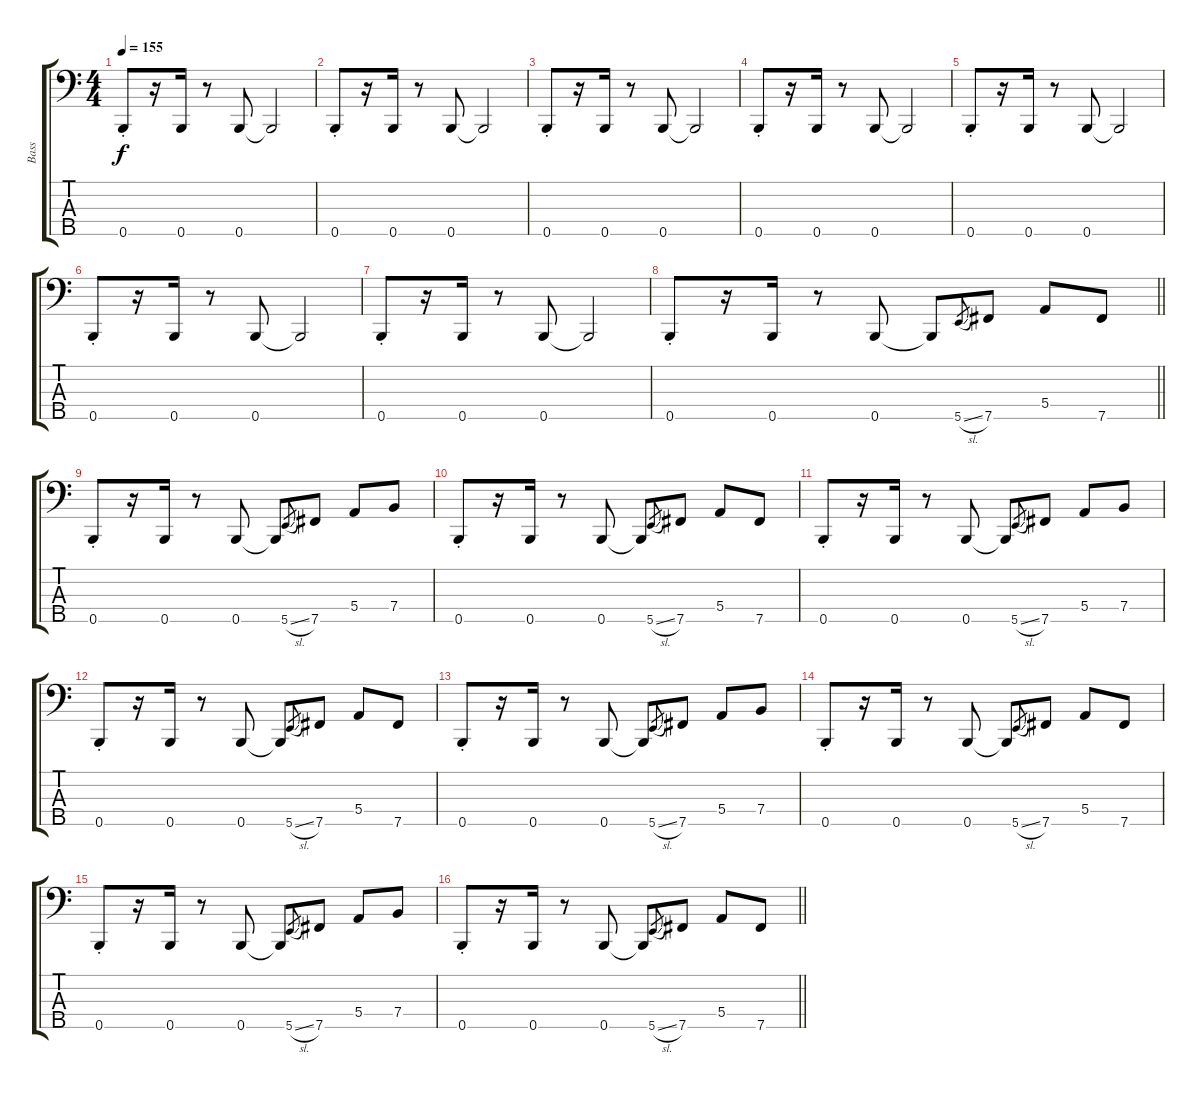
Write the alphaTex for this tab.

\track ("Bass" "Bass") {instrument electricbasspick}
\staff {score tabs}
\tuning (G2 D2 A1 E1 B0) {hide}
\ts (4 4)
\tempo 155
\clef f4
\ks c
0.5{st}.8{dy f} r.16 0.5.16 r.8 0.5.8 0.5{t}.2 |
0.5{st}.8 r.16 0.5.16 r.8 0.5.8 0.5{t}.2 |
0.5{st}.8 r.16 0.5.16 r.8 0.5.8 0.5{t}.2 |
0.5{st}.8 r.16 0.5.16 r.8 0.5.8 0.5{t}.2 |
0.5{st}.8 r.16 0.5.16 r.8 0.5.8 0.5{t}.2 |
0.5{st}.8 r.16 0.5.16 r.8 0.5.8 0.5{t}.2 |
0.5{st}.8 r.16 0.5.16 r.8 0.5.8 0.5{t}.2 |
\barLineRight lightlight
0.5{st}.8 r.16 0.5.16 r.8 0.5.8 0.5{t}.8 5.5{sl}.8{gr} 7.5.8 5.4.8 7.5.8 |
0.5{st}.8 r.16 0.5.16 r.8 0.5.8 0.5{t}.8 5.5{sl}.8{gr} 7.5.8 5.4.8 7.4.8 |
0.5{st}.8 r.16 0.5.16 r.8 0.5.8 0.5{t}.8 5.5{sl}.8{gr} 7.5.8 5.4.8 7.5.8 |
0.5{st}.8 r.16 0.5.16 r.8 0.5.8 0.5{t}.8 5.5{sl}.8{gr} 7.5.8 5.4.8 7.4.8 |
0.5{st}.8 r.16 0.5.16 r.8 0.5.8 0.5{t}.8 5.5{sl}.8{gr} 7.5.8 5.4.8 7.5.8 |
0.5{st}.8 r.16 0.5.16 r.8 0.5.8 0.5{t}.8 5.5{sl}.8{gr} 7.5.8 5.4.8 7.4.8 |
0.5{st}.8 r.16 0.5.16 r.8 0.5.8 0.5{t}.8 5.5{sl}.8{gr} 7.5.8 5.4.8 7.5.8 |
0.5{st}.8 r.16 0.5.16 r.8 0.5.8 0.5{t}.8 5.5{sl}.8{gr} 7.5.8 5.4.8 7.4.8 |
\barLineRight lightlight
0.5{st}.8 r.16 0.5.16 r.8 0.5.8 0.5{t}.8 5.5{sl}.8{gr} 7.5.8 5.4.8 7.5.8
